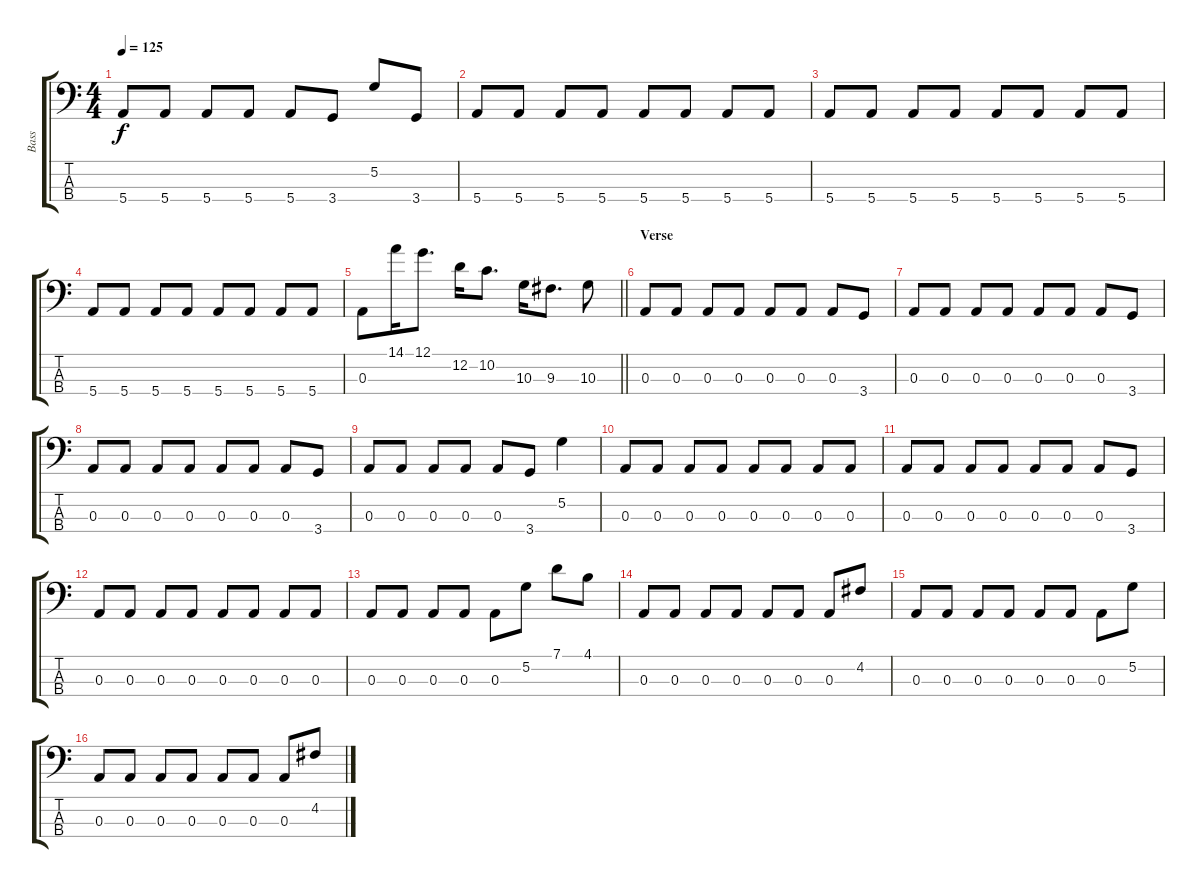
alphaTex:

\track ("Bass" "Bass") {instrument electricbasspick}
\staff {score tabs}
\tuning (G2 D2 A1 E1) {hide}
\ts (4 4)
\tempo 125
\clef f4
\ks c
5.4.8{dy f} 5.4.8 5.4.8 5.4.8 5.4.8 3.4.8 5.2.8 3.4.8 |
5.4.8 5.4.8 5.4.8 5.4.8 5.4.8 5.4.8 5.4.8 5.4.8 |
5.4.8 5.4.8 5.4.8 5.4.8 5.4.8 5.4.8 5.4.8 5.4.8 |
5.4.8 5.4.8 5.4.8 5.4.8 5.4.8 5.4.8 5.4.8 5.4.8 |
\barLineRight lightlight
0.3.8 14.1.16 12.1.8{d} 12.2.16 10.2.8{d} 10.3.16 9.3.8{d} 10.3.8 |
\section ("" "Verse")
0.3.8 0.3.8 0.3.8 0.3.8 0.3.8 0.3.8 0.3.8 3.4.8 |
0.3.8 0.3.8 0.3.8 0.3.8 0.3.8 0.3.8 0.3.8 3.4.8 |
0.3.8 0.3.8 0.3.8 0.3.8 0.3.8 0.3.8 0.3.8 3.4.8 |
0.3.8 0.3.8 0.3.8 0.3.8 0.3.8 3.4.8 5.2.4 |
0.3.8 0.3.8 0.3.8 0.3.8 0.3.8 0.3.8 0.3.8 0.3.8 |
0.3.8 0.3.8 0.3.8 0.3.8 0.3.8 0.3.8 0.3.8 3.4.8 |
0.3.8 0.3.8 0.3.8 0.3.8 0.3.8 0.3.8 0.3.8 0.3.8 |
0.3.8 0.3.8 0.3.8 0.3.8 0.3.8 5.2.8 7.1.8 4.1.8 |
0.3.8 0.3.8 0.3.8 0.3.8 0.3.8 0.3.8 0.3.8 4.2.8 |
0.3.8 0.3.8 0.3.8 0.3.8 0.3.8 0.3.8 0.3.8 5.2.8 |
0.3.8 0.3.8 0.3.8 0.3.8 0.3.8 0.3.8 0.3.8 4.2.8
